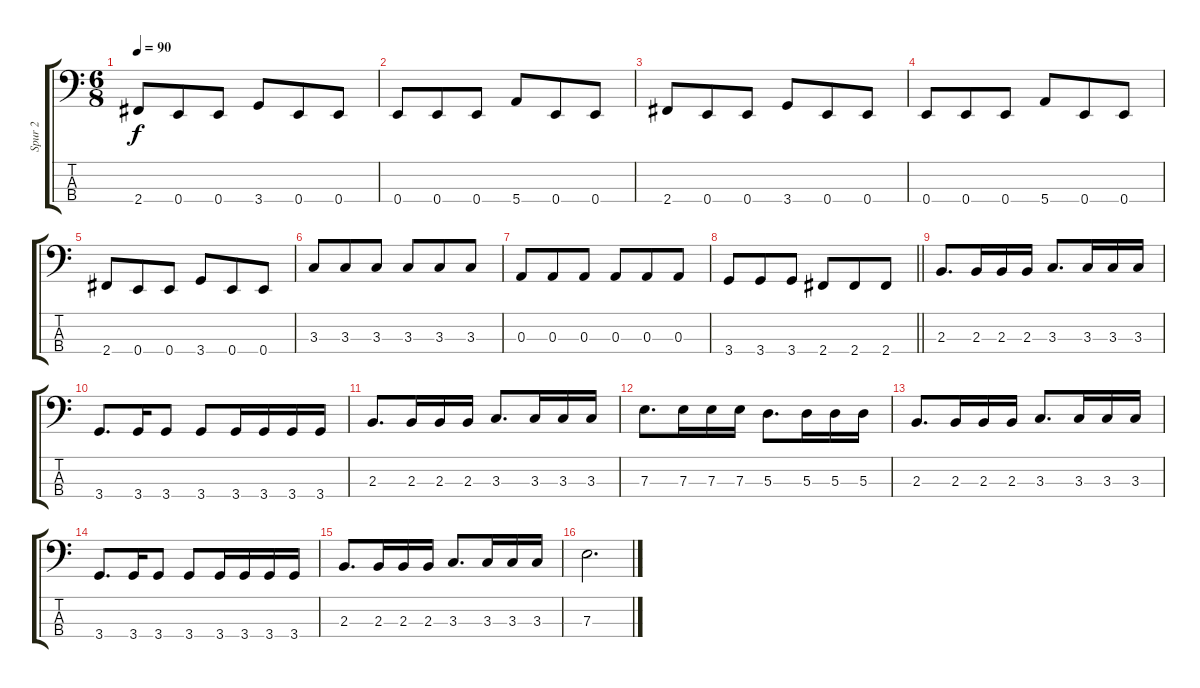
\track ("Spur 2" "Spur 2") {instrument electricbasspick}
\staff {score tabs}
\tuning (G2 D2 A1 E1) {hide}
\ts (6 8)
\tempo 90
\clef f4
\ks c
2.4.8{dy f} 0.4.8 0.4.8 3.4.8 0.4.8 0.4.8 |
0.4.8 0.4.8 0.4.8 5.4.8 0.4.8 0.4.8 |
2.4.8 0.4.8 0.4.8 3.4.8 0.4.8 0.4.8 |
0.4.8 0.4.8 0.4.8 5.4.8 0.4.8 0.4.8 |
2.4.8 0.4.8 0.4.8 3.4.8 0.4.8 0.4.8 |
3.3.8 3.3.8 3.3.8 3.3.8 3.3.8 3.3.8 |
0.3.8 0.3.8 0.3.8 0.3.8 0.3.8 0.3.8 |
\barLineRight lightlight
3.4.8 3.4.8 3.4.8 2.4.8 2.4.8 2.4.8 |
2.3.8{d} 2.3.16 2.3.16 2.3.16 3.3.8{d} 3.3.16 3.3.16 3.3.16 |
3.4.8{d} 3.4.16 3.4.8 3.4.8 3.4.16 3.4.16 3.4.16 3.4.16 |
2.3.8{d} 2.3.16 2.3.16 2.3.16 3.3.8{d} 3.3.16 3.3.16 3.3.16 |
7.3.8{d} 7.3.16 7.3.16 7.3.16 5.3.8{d} 5.3.16 5.3.16 5.3.16 |
2.3.8{d} 2.3.16 2.3.16 2.3.16 3.3.8{d} 3.3.16 3.3.16 3.3.16 |
3.4.8{d} 3.4.16 3.4.8 3.4.8 3.4.16 3.4.16 3.4.16 3.4.16 |
2.3.8{d} 2.3.16 2.3.16 2.3.16 3.3.8{d} 3.3.16 3.3.16 3.3.16 |
7.3.2{d}
